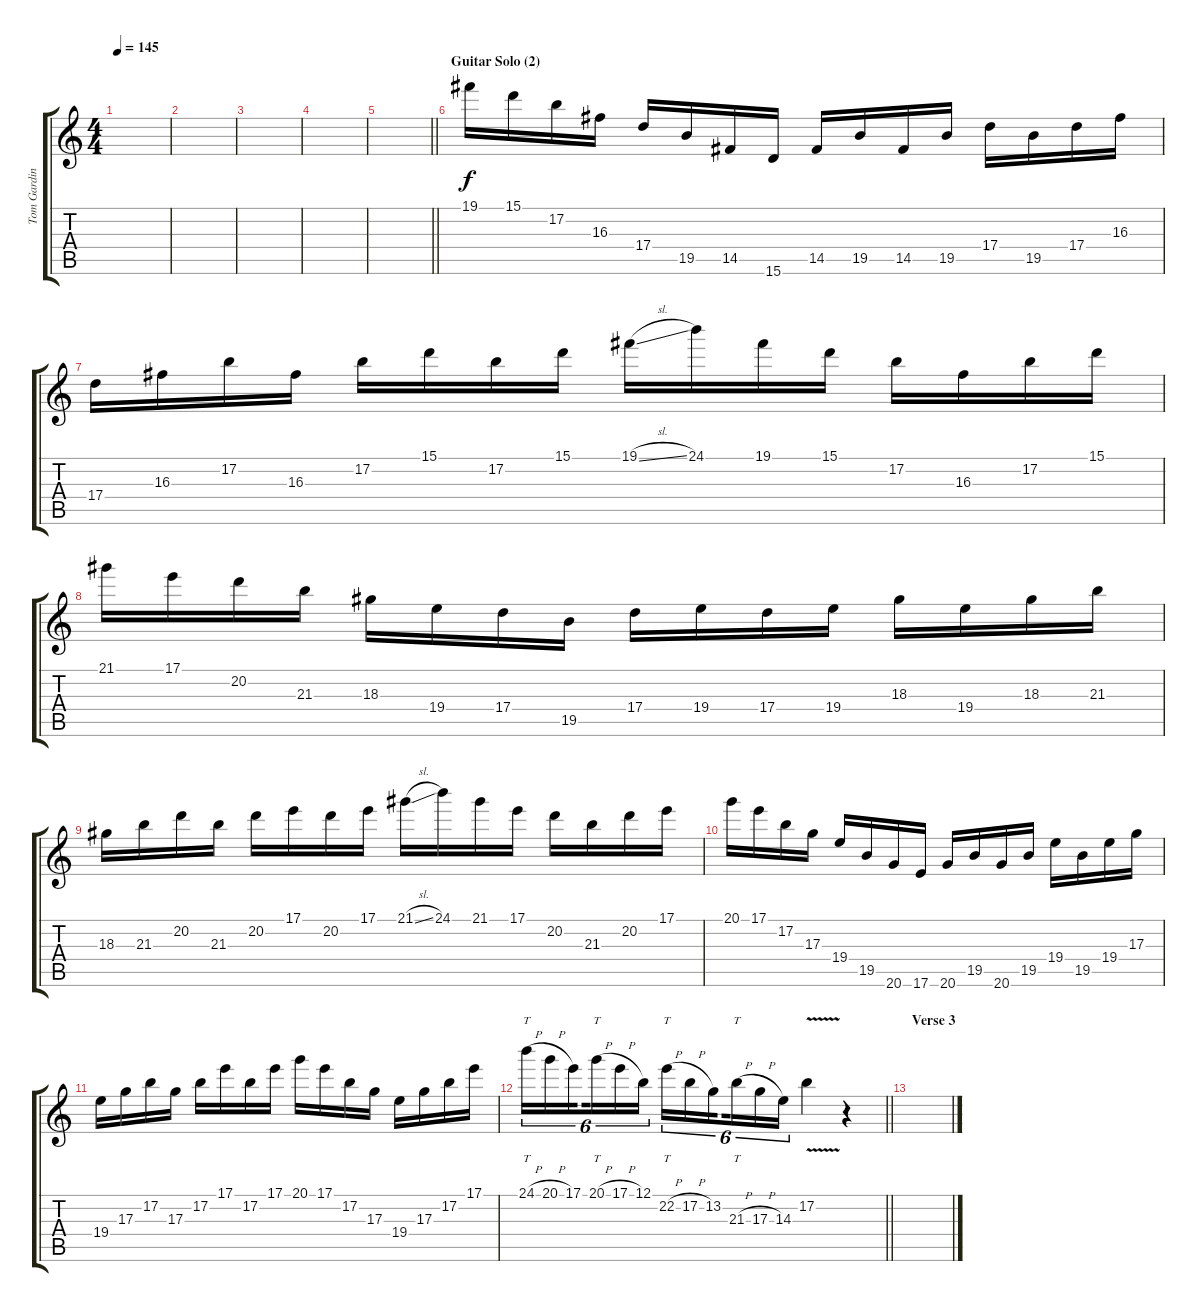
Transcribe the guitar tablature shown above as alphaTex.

\track ("Tom Gardiner - lead guitar" "Tom Gardin") {instrument distortionguitar}
\staff {score tabs}
\tuning (B3 Gb3 D3 A2 E2 B1) {hide}
\ts (4 4)
\tempo 145
\clef g2
\ks aminor
|
|
|
|
\barLineRight lightlight
|
\section ("" "Guitar Solo (2)")
19.1.16 15.1.16 17.2.16 16.3.16 17.4.16 19.5.16 14.5.16 15.6.16 14.5.16 19.5.16 14.5.16 19.5.16 17.4.16 19.5.16 17.4.16 16.3.16 |
17.4.16 16.3.16 17.2.16 16.3.16 17.2.16 15.1.16 17.2.16 15.1.16 19.1{sl}.16 24.1.16 19.1.16 15.1.16 17.2.16 16.3.16 17.2.16 15.1.16 |
21.1.16 17.1.16 20.2.16 21.3.16 18.3.16 19.4.16 17.4.16 19.5.16 17.4.16 19.4.16 17.4.16 19.4.16 18.3.16 19.4.16 18.3.16 21.3.16 |
18.3.16 21.3.16 20.2.16 21.3.16 20.2.16 17.1.16 20.2.16 17.1.16 21.1{sl}.16 24.1.16 21.1.16 17.1.16 20.2.16 21.3.16 20.2.16 17.1.16 |
20.1.16 17.1.16 17.2.16 17.3.16 19.4.16 19.5.16 20.6.16 17.6.16 20.6.16 19.5.16 20.6.16 19.5.16 19.4.16 19.5.16 19.4.16 17.3.16 |
19.4.16 17.3.16 17.2.16 17.3.16 17.2.16 17.1.16 17.2.16 17.1.16 20.1.16 17.1.16 17.2.16 17.3.16 19.4.16 17.3.16 17.2.16 17.1.16 |
\barLineRight lightlight
24.1{h}.16{tt tu (6 4)} 20.1{h}.16{tu (6 4)} 17.1.16{tu (6 4) beam splitsecondary} 20.1{h}.16{tt tu (6 4)} 17.1{h}.16{tu (6 4)} 12.1.16{tu (6 4)} 22.2{h}.16{tt tu (6 4)} 17.2{h}.16{tu (6 4)} 13.2.16{tu (6 4) beam splitsecondary} 21.3{h}.16{tt tu (6 4)} 17.3{h}.16{tu (6 4)} 14.3.16{tu (6 4)} 17.2{v}.4 r.4 |
\section ("" "Verse 3")
